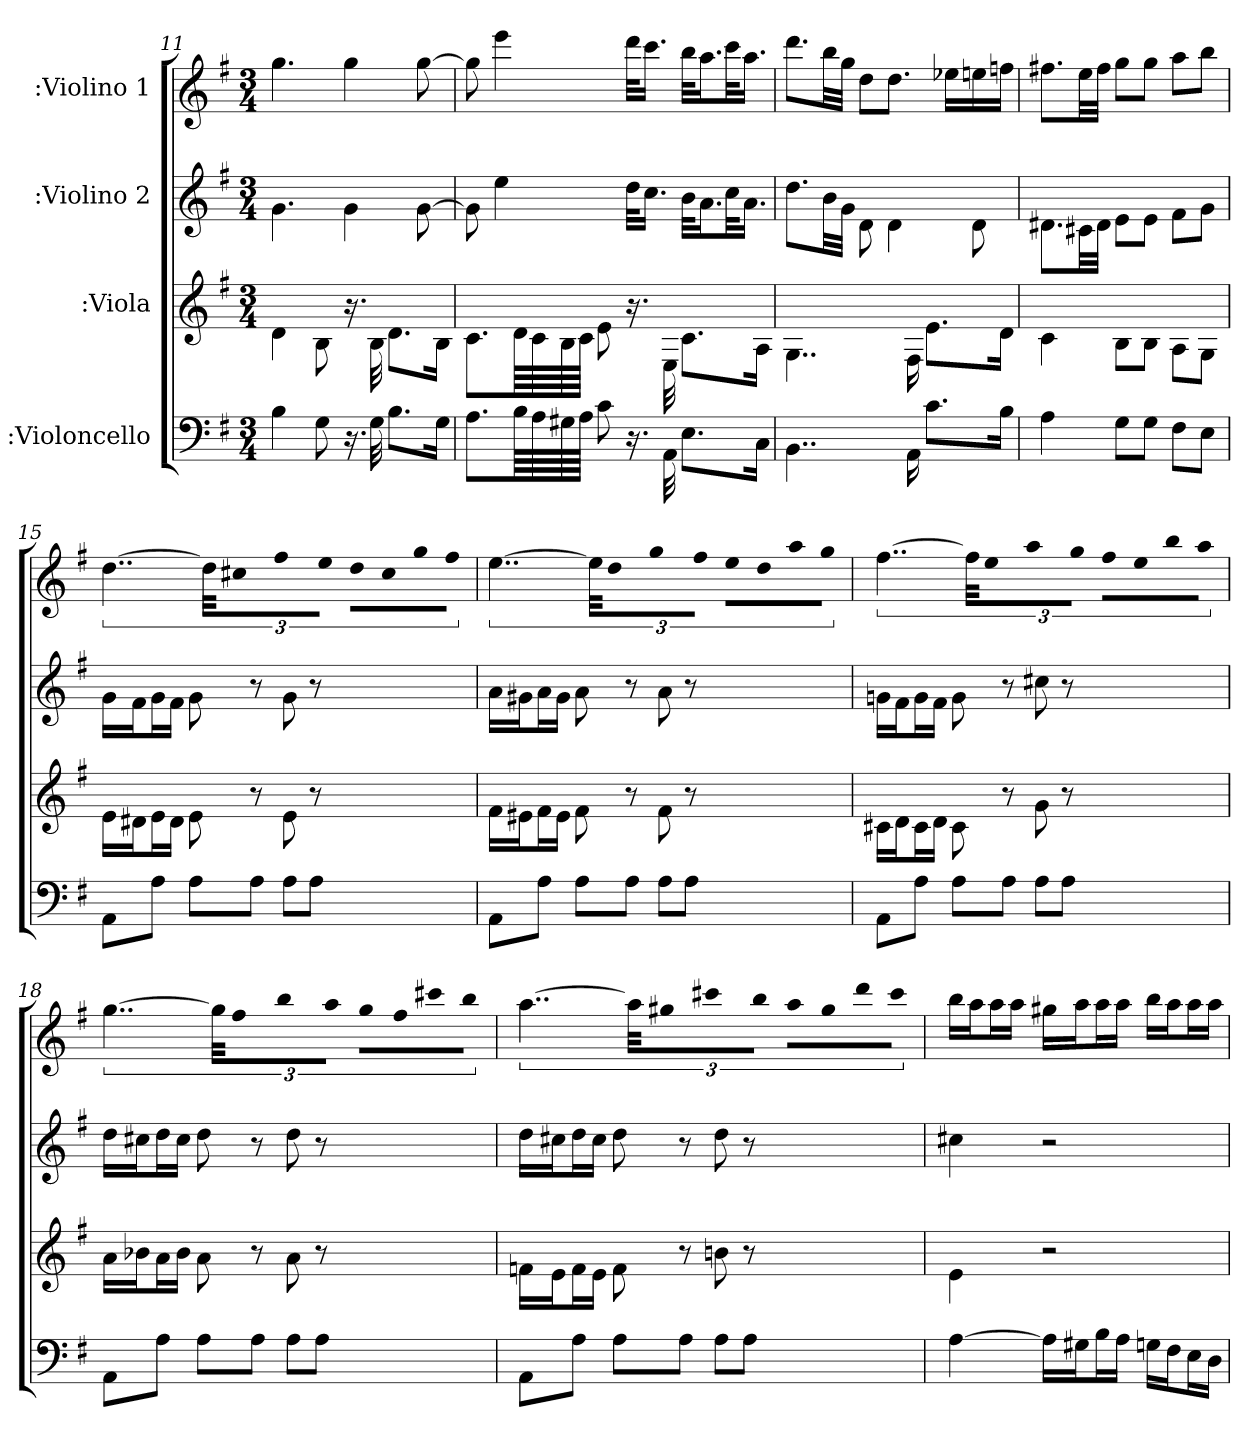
**kern	**kern	**kern	**kern
*part4	*part3	*part2	*part1
*staff4	*staff3	*staff2	*staff1
*I":Violoncello	*I":Viola	*I":Violino 2	*I":Violino 1
*k[f#]	*k[f#]	*k[f#]	*k[f#]
*G:	*G:	*G:	*G:
*M3/4	*M3/4	*M3/4	*M3/4
=11	=11	=11	=11
4B\	4d\	4.g\	4.gg\
8G\	8B\	.	.
16.r	16.r	4g\	4gg\
32G\	32B\	.	.
8.B\L	8.d\L	.	.
.	.	[8g\	[8gg\
16G\Jk	16B\Jk	.	.
=12	=12	=12	=12
8.A\L	8.c\L	8g\]	8gg\]
.	.	4ee\	4eee\
64B\LLL	64d\LLL	.	.
64A\	64c\	.	.
64G#X\	64B\	.	.
64A\JJJJ	64c\JJJJ	.	.
8c\	8e\	.	.
16.r	16.r	32dd\KLL	32ddd\KLL
.	.	16.cc\JJ	16.ccc\JJ
32AA\	32E\	.	.
8.E\L	8.c\L	32b\KLL	32bb\KLL
.	.	16.a\J	16.aa\J
.	.	32cc\KL	32ccc\KL
.	.	16.a\JJ	16.aa\JJ
16C\Jk	16A\Jk	.	.
=13	=13	=13	=13
4..BB\	4..G\	8.dd\L	8.ddd\L
.	.	32b\LL	32bb\LL
.	.	32g\JJJ	32gg\JJJ
.	.	8d\	8dd\L
.	.	4d\	8.dd\J
16AA\	16F#\	.	.
8.c\L	8.e\L	.	.
.	.	.	16ee-X\LL
.	.	8d\	16een\
16B\Jk	16d\Jk	.	16ffn\JJ
=14	=14	=14	=14
4A\	4c\	8.d#X\L	8.ff#X\L
.	.	32c#X\LL	32ee\LL
.	.	32d#\JJJ	32ff#\JJJ
8G\L	8B\L	8e\L	8gg\L
8G\J	8B\J	8e\J	8gg\J
8F#\L	8A\L	8f#\L	8aa\L
8E\J	8G\J	8g\J	8bb\J
=15	=15	=15	=15
8AA\L	16e\LL	16g\LL	[6..dd\
.	16d#X\J	16f#\J	.
8A\J	16e\L	16g\L	.
.	16d#\JJ	16f#\JJ	.
8A\L	8e\	8g\	.
.	.	.	48dd\KLL]
.	.	.	16cc#X\J
8A\J	8r	8r	16ff#\L
.	.	.	16ee\JJ
8A\L	8e\	8g\	16dd\LL
.	.	.	16cc#\J
8A\J	8r	8r	16gg\L
.	.	.	16ff#\JJ
=16	=16	=16	=16
8AA\L	16f#\LL	16a\LL	[6..ee\
.	16e#X\J	16g#X\J	.
8A\J	16f#\L	16a\L	.
.	16e#\JJ	16g#\JJ	.
8A\L	8f#\	8a\	.
.	.	.	48ee\KLL]
.	.	.	16dd\J
8A\J	8r	8r	16gg\L
.	.	.	16ff#\JJ
8A\L	8f#\	8a\	16ee\LL
.	.	.	16dd\J
8A\J	8r	8r	16aa\L
.	.	.	16gg\JJ
=17	=17	=17	=17
8AA\L	16c#X\LL	16gn\LL	[6..ff#\
.	16d\J	16f#\J	.
8A\J	16c#\L	16g\L	.
.	16d\JJ	16f#\JJ	.
8A\L	8c#\	8g\	.
.	.	.	48ff#\KLL]
.	.	.	16ee\J
8A\J	8r	8r	16aa\L
.	.	.	16gg\JJ
8A\L	8g\	8cc#X\	16ff#\LL
.	.	.	16ee\J
8A\J	8r	8r	16bb\L
.	.	.	16aa\JJ
=18	=18	=18	=18
8AA\L	16a\LL	16dd\LL	[6..gg\
.	16b-X\J	16cc#X\J	.
8A\J	16a\L	16dd\L	.
.	16b-\JJ	16cc#\JJ	.
8A\L	8a\	8dd\	.
.	.	.	48gg\KLL]
.	.	.	16ff#\J
8A\J	8r	8r	16bb\L
.	.	.	16aa\JJ
8A\L	8a\	8dd\	16gg\LL
.	.	.	16ff#\J
8A\J	8r	8r	16ccc#X\L
.	.	.	16bb\JJ
=19	=19	=19	=19
8AA\L	16fn\LL	16dd\LL	[6..aa\
.	16e\J	16cc#X\J	.
8A\J	16f\L	16dd\L	.
.	16e\JJ	16cc#\JJ	.
8A\L	8f\	8dd\	.
.	.	.	48aa\KLL]
.	.	.	16gg#X\J
8A\J	8r	8r	16ccc#X\L
.	.	.	16bb\JJ
8A\L	8bn\	8dd\	16aa\LL
.	.	.	16gg#\J
8A\J	8r	8r	16ddd\L
.	.	.	16ccc#\JJ
=20	=20	=20	=20
[4A\	4e\	4cc#X\	16bb\LL
.	.	.	16aa\J
.	.	.	16aa\L
.	.	.	16aa\JJ
16A\LL]	2r	2r	16gg#X\LL
16G#X\J	.	.	16aa\J
16B\L	.	.	16aa\L
16A\JJ	.	.	16aa\JJ
16Gn\LL	.	.	16bb\LL
16F#\J	.	.	16aa\J
16E\L	.	.	16aa\L
16D\JJ	.	.	16aa\JJ
=	=	=	=
*-	*-	*-	*-
